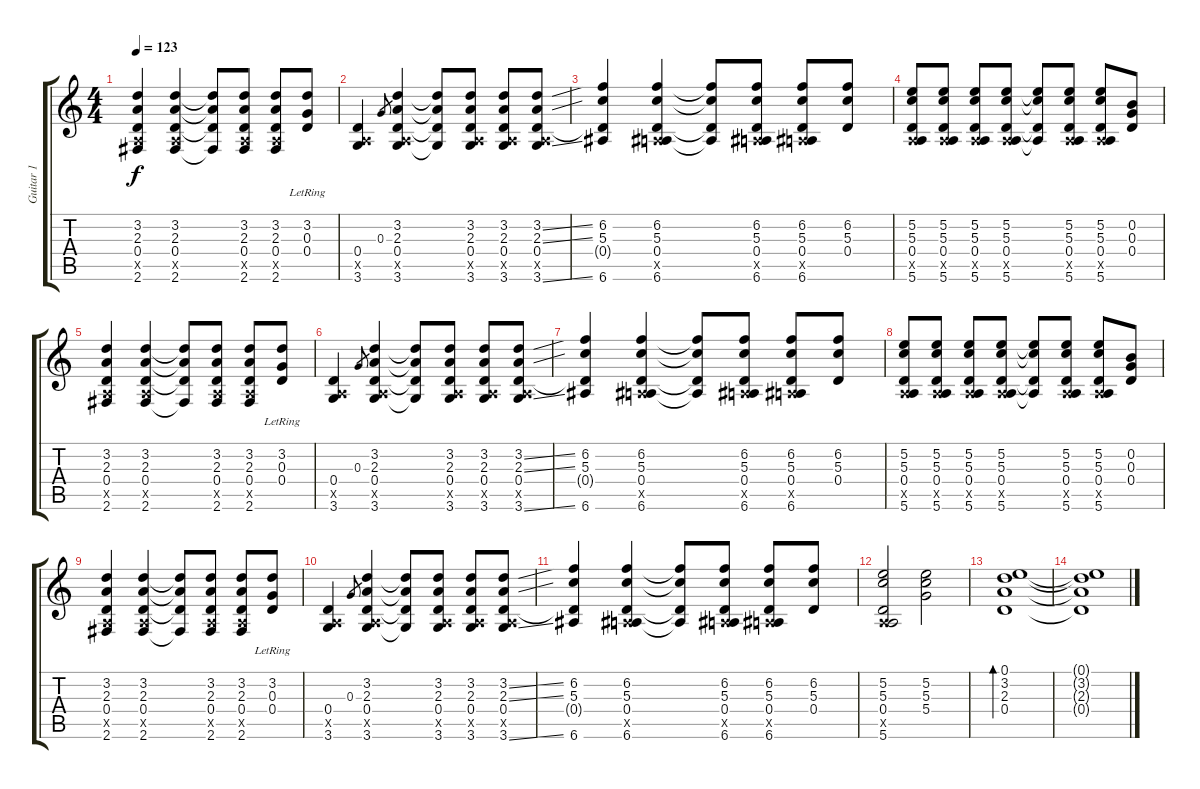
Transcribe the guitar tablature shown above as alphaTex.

\track ("Guitar 1" "Guitar 1") {instrument electricguitarclean}
\staff {score tabs}
\tuning (E4 B3 G3 D3 A2 E2) {hide}
\ts (4 4)
\tempo 123
\clef g2
\ks c
(3.2 2.3 0.4 0.5{x} 2.6).4{dy f} (3.2 2.3 0.4 0.5{x} 2.6).4 (3.2{t} 2.3{t} 0.4{t} 2.6{t}).8 (3.2 2.3 0.4 0.5{x} 2.6).8 (3.2 2.3 0.4 0.5{x} 2.6).8 (3.2{lr} 0.3{lr} 0.4{lr}).8 |
(0.4 0.5{x} 3.6).4 0.3.8{gr} (3.2 2.3 0.4 0.5{x} 3.6).4 (3.2{t} 2.3{t} 0.4{t} 3.6{t}).8 (3.2 2.3 0.4 0.5{x} 3.6).8 (3.2 2.3 0.4 0.5{x} 3.6).8 (3.2{ss} 2.3{ss} 0.4 0.5{x} 3.6{ss}).8 |
(6.2 5.3 0.4{t} 6.6).4 (6.2 5.3 0.4 0.5{x} 6.6).4 (6.2{t} 5.3{t} 0.4{t} 6.6{t}).8 (6.2 5.3 0.4 0.5{x} 6.6).8 (6.2 5.3 0.4 0.5{x} 6.6).8 (6.2 5.3 0.4).8 |
(5.2 5.3 0.4 0.5{x} 5.6).8 (5.2 5.3 0.4 0.5{x} 5.6).8 (5.2 5.3 0.4 0.5{x} 5.6).8 (5.2 5.3 0.4 0.5{x} 5.6).8 (5.2{t} 5.3{t} 0.4{t} 5.6{t}).8 (5.2 5.3 0.4 0.5{x} 5.6).8 (5.2 5.3 0.4 0.5{x} 5.6).8 (0.2 0.3 0.4).8 |
(3.2 2.3 0.4 0.5{x} 2.6).4 (3.2 2.3 0.4 0.5{x} 2.6).4 (3.2{t} 2.3{t} 0.4{t} 2.6{t}).8 (3.2 2.3 0.4 0.5{x} 2.6).8 (3.2 2.3 0.4 0.5{x} 2.6).8 (3.2{lr} 0.3{lr} 0.4{lr}).8 |
(0.4 0.5{x} 3.6).4 0.3.8{gr} (3.2 2.3 0.4 0.5{x} 3.6).4 (3.2{t} 2.3{t} 0.4{t} 3.6{t}).8 (3.2 2.3 0.4 0.5{x} 3.6).8 (3.2 2.3 0.4 0.5{x} 3.6).8 (3.2{ss} 2.3{ss} 0.4 0.5{x} 3.6{ss}).8 |
(6.2 5.3 0.4{t} 6.6).4 (6.2 5.3 0.4 0.5{x} 6.6).4 (6.2{t} 5.3{t} 0.4{t} 6.6{t}).8 (6.2 5.3 0.4 0.5{x} 6.6).8 (6.2 5.3 0.4 0.5{x} 6.6).8 (6.2 5.3 0.4).8 |
(5.2 5.3 0.4 0.5{x} 5.6).8 (5.2 5.3 0.4 0.5{x} 5.6).8 (5.2 5.3 0.4 0.5{x} 5.6).8 (5.2 5.3 0.4 0.5{x} 5.6).8 (5.2{t} 5.3{t} 0.4{t} 5.6{t}).8 (5.2 5.3 0.4 0.5{x} 5.6).8 (5.2 5.3 0.4 0.5{x} 5.6).8 (0.2 0.3 0.4).8 |
(3.2 2.3 0.4 0.5{x} 2.6).4 (3.2 2.3 0.4 0.5{x} 2.6).4 (3.2{t} 2.3{t} 0.4{t} 2.6{t}).8 (3.2 2.3 0.4 0.5{x} 2.6).8 (3.2 2.3 0.4 0.5{x} 2.6).8 (3.2{lr} 0.3{lr} 0.4{lr}).8 |
(0.4 0.5{x} 3.6).4 0.3.8{gr} (3.2 2.3 0.4 0.5{x} 3.6).4 (3.2{t} 2.3{t} 0.4{t} 3.6{t}).8 (3.2 2.3 0.4 0.5{x} 3.6).8 (3.2 2.3 0.4 0.5{x} 3.6).8 (3.2{ss} 2.3{ss} 0.4 0.5{x} 3.6{ss}).8 |
(6.2 5.3 0.4{t} 6.6).4 (6.2 5.3 0.4 0.5{x} 6.6).4 (6.2{t} 5.3{t} 0.4{t} 6.6{t}).8 (6.2 5.3 0.4 0.5{x} 6.6).8 (6.2 5.3 0.4 0.5{x} 6.6).8 (6.2 5.3 0.4).8 |
(5.2 5.3 0.4 0.5{x} 5.6).2 (5.2 5.3 5.4).2 |
(0.1 3.2 2.3 0.4).1{bd 60} |
(0.1{t} 3.2{t} 2.3{t} 0.4{t}).1
